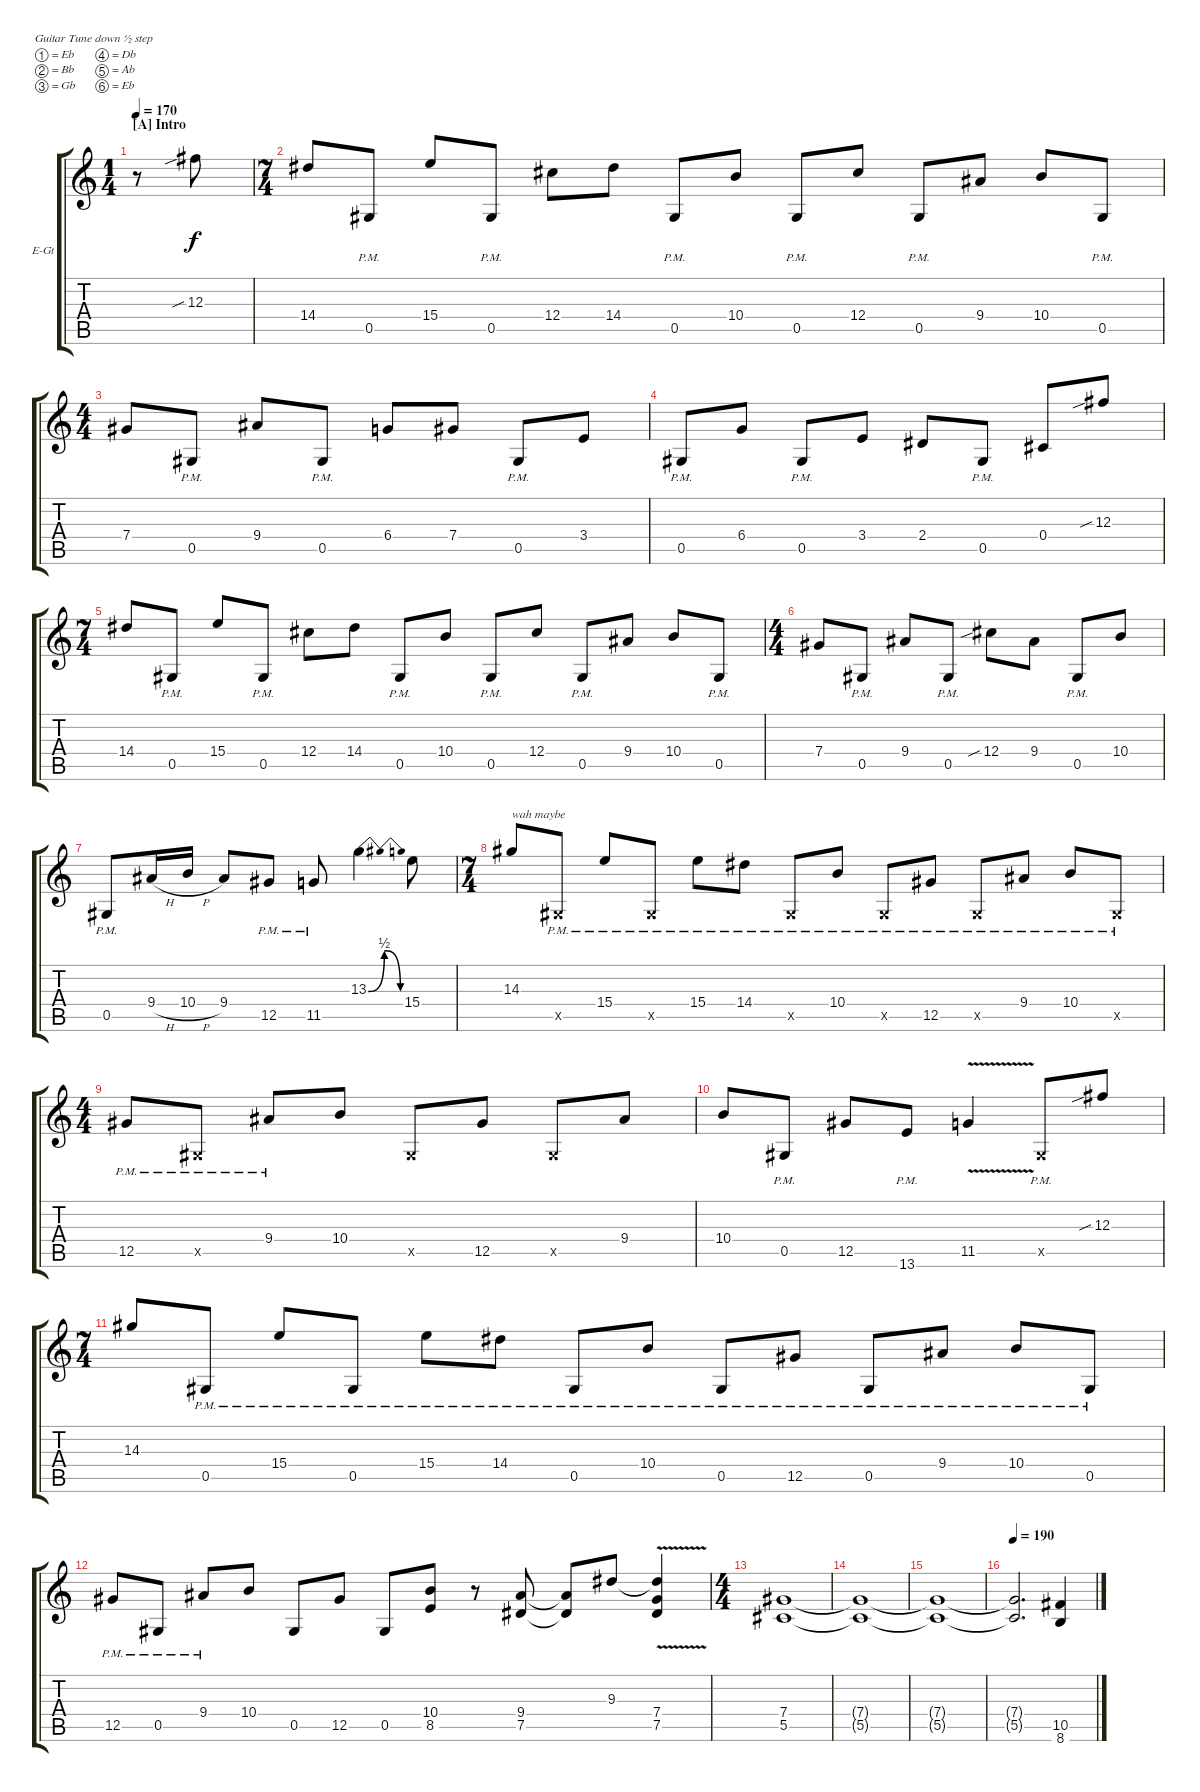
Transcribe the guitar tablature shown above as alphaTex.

\bracketExtendMode groupsimilarinstruments
\firstSystemTrackNameOrientation horizontal
\otherSystemsTrackNameOrientation horizontal
\track ("Electric Guitar 2" "E-Gt") {instrument distortionguitar}
\staff {score tabs}
\tuning (Eb4 Bb3 Gb3 Db3 Ab2 Eb2)
\ts (1 4)
\section ("A" "Intro")
\tempo 170
\clef g2
\ks c
r.8{dy f instrument distortionguitar} 12.3{sib}.8 |
\ts (7 4)
14.4.8 0.5{pm}.8 15.4.8 0.5{pm}.8 12.4.8 14.4.8 0.5{pm}.8 10.4.8 0.5{pm}.8 12.4.8 0.5{pm}.8 9.4.8 10.4.8 0.5{pm}.8 |
\ts (4 4)
7.4.8 0.5{pm}.8 9.4.8 0.5{pm}.8 6.4.8 7.4.8 0.5{pm}.8 3.4.8 |
0.5{pm}.8 6.4.8 0.5{pm}.8 3.4.8 2.4.8 0.5{pm}.8 0.4.8 12.3{sib}.8 |
\ts (7 4)
14.4.8 0.5{pm}.8 15.4.8 0.5{pm}.8 12.4.8 14.4.8 0.5{pm}.8 10.4.8 0.5{pm}.8 12.4.8 0.5{pm}.8 9.4.8 10.4.8 0.5{pm}.8 |
\ts (4 4)
7.4.8 0.5{pm}.8 9.4.8 0.5{pm}.8 12.4{sib}.8 9.4.8 0.5{pm}.8 10.4.8 |
0.5{pm}.8 9.4{h}.16 10.4{h}.16 9.4.8 12.5{pm}.8 11.5{pm}.8 13.3{be (bendrelease 0 0 13.799999999999999 2 21.599999999999998 2 30 0)}.4 15.4.8 |
\ts (7 4)
14.3.8{txt "wah maybe"} 0.5{pm x}.8 15.4{pm}.8 0.5{pm x}.8 15.4{pm}.8 14.4{pm}.8 0.5{pm x}.8 10.4{pm}.8 0.5{pm x}.8 12.5{pm}.8 0.5{pm x}.8 9.4{pm}.8 10.4{pm}.8 0.5{pm x}.8 |
\ts (4 4)
12.5{pm}.8 0.5{pm x}.8 9.4{pm}.8 10.4.8 0.5{x}.8 12.5.8 0.5{x}.8 9.4.8 |
10.4.8 0.5{pm}.8 12.5.8 13.6{pm}.8 11.5{v}.4 0.5{pm x}.8 12.3{sib}.8 |
\ts (7 4)
14.3.8 0.5{pm}.8 15.4{pm}.8 0.5{pm}.8 15.4{pm}.8 14.4{pm}.8 0.5{pm}.8 10.4{pm}.8 0.5{pm}.8 12.5{pm}.8 0.5{pm}.8 9.4{pm}.8 10.4{pm}.8 0.5{pm}.8 |
12.5{pm}.8 0.5{pm}.8 9.4{pm}.8 10.4.8 0.5.8 12.5.8 0.5.8 (10.4 8.5).8 r.8 (9.4 7.5).8 (7.5{t} 9.4{t}).8 9.3.8 (7.4{v} 7.5 9.3{t}).4 |
\ts (4 4)
(5.5 7.4).1 |
(5.5{t} 7.4{t}).1 |
(5.5{t} 7.4{t}).1 |
\tempo 190
(7.4{t} 5.5{t}).2{d} (8.6 10.5).4
